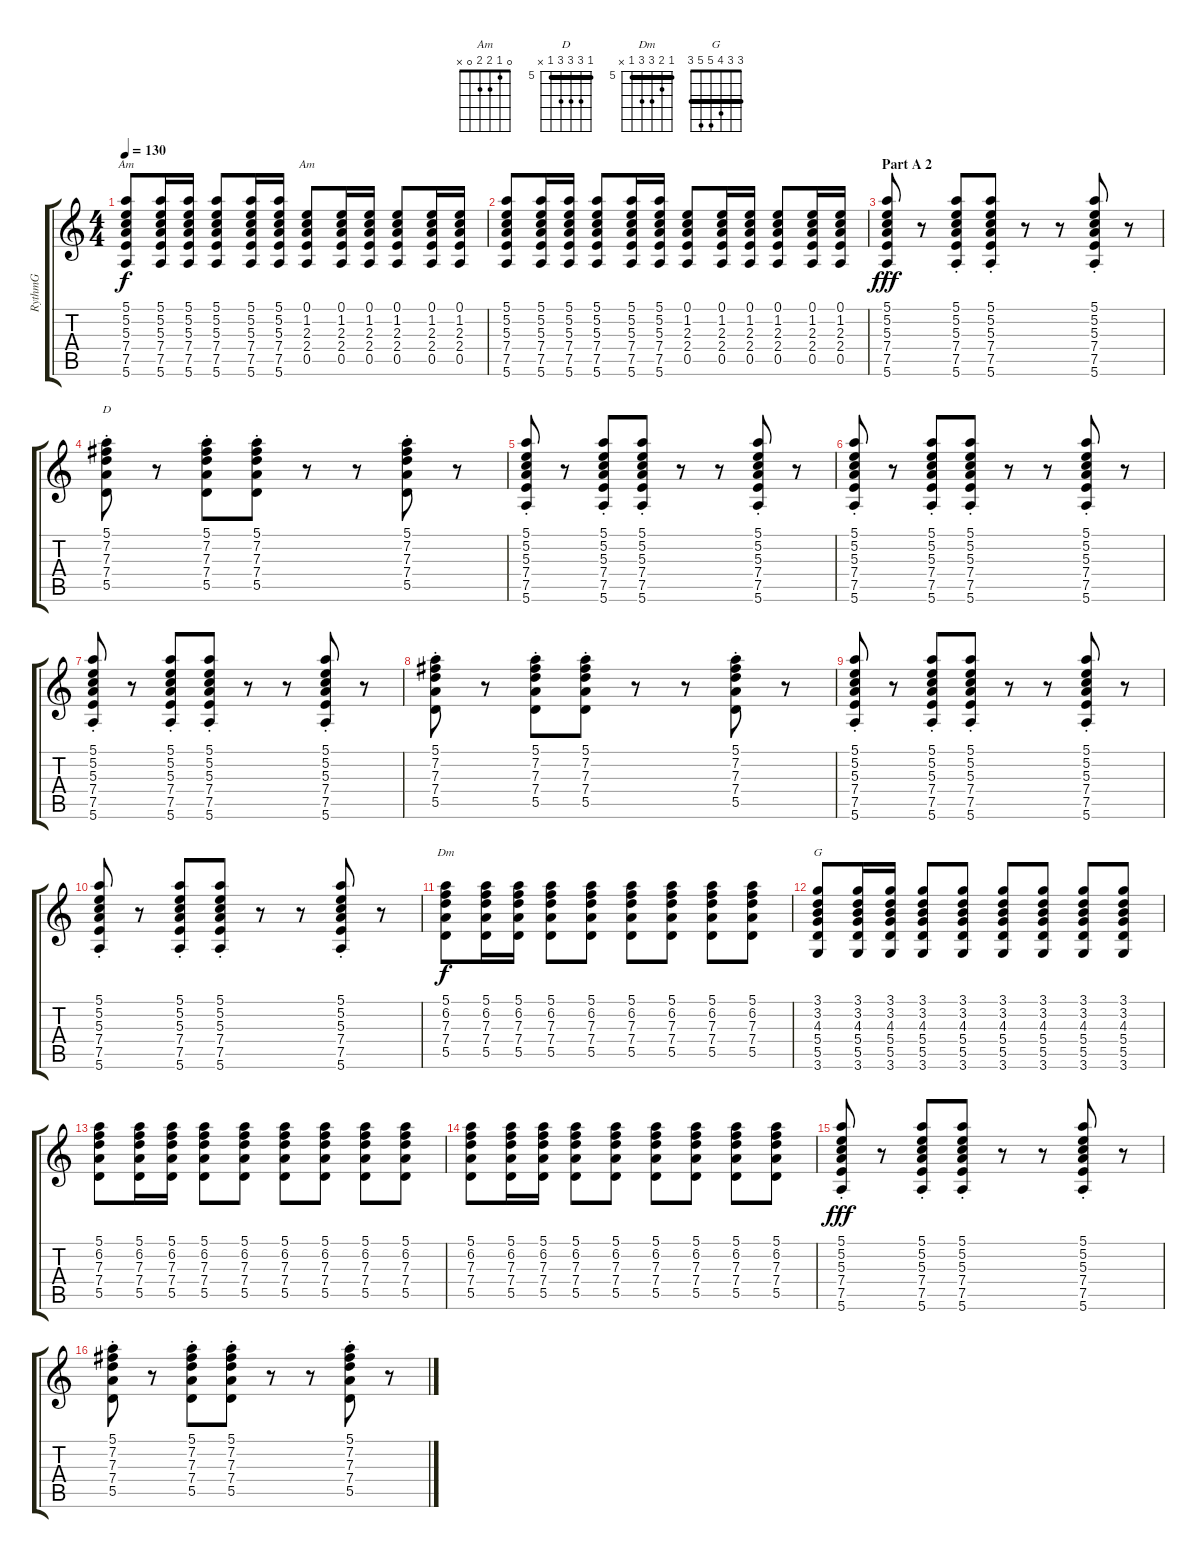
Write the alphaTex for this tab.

\track ("RythmG" "RythmG") {instrument acousticguitarsteel}
\staff {score tabs}
\tuning (E4 B3 G3 D3 A2 E2) {hide}
\chord ("Am" 5 5 5 7 7 5) {firstfret 5 barre 5}
\chord ("Am" 0 1 2 2 0 x)
\chord ("D" 5 7 7 7 5 x) {firstfret 5 barre 5}
\chord ("Dm" 5 6 7 7 5 x) {firstfret 5 barre 5}
\chord ("G" 3 3 4 5 5 3) {barre 3}
\ts (4 4)
\tempo 130
\clef g2
\ks c
(5.1 5.2 5.3 7.4 7.5 5.6).8{ch "Am" dy f} (5.1 5.2 5.3 7.4 7.5 5.6).16 (5.1 5.2 5.3 7.4 7.5 5.6).16 (5.1 5.2 5.3 7.4 7.5 5.6).8 (5.1 5.2 5.3 7.4 7.5 5.6).16 (5.1 5.2 5.3 7.4 7.5 5.6).16 (0.1 1.2 2.3 2.4 0.5).8{ch "Am"} (0.1 1.2 2.3 2.4 0.5).16 (0.1 1.2 2.3 2.4 0.5).16 (0.1 1.2 2.3 2.4 0.5).8 (0.1 1.2 2.3 2.4 0.5).16 (0.1 1.2 2.3 2.4 0.5).16 |
(5.1 5.2 5.3 7.4 7.5 5.6).8 (5.1 5.2 5.3 7.4 7.5 5.6).16 (5.1 5.2 5.3 7.4 7.5 5.6).16 (5.1 5.2 5.3 7.4 7.5 5.6).8 (5.1 5.2 5.3 7.4 7.5 5.6).16 (5.1 5.2 5.3 7.4 7.5 5.6).16 (0.1 1.2 2.3 2.4 0.5).8 (0.1 1.2 2.3 2.4 0.5).16 (0.1 1.2 2.3 2.4 0.5).16 (0.1 1.2 2.3 2.4 0.5).8 (0.1 1.2 2.3 2.4 0.5).16 (0.1 1.2 2.3 2.4 0.5).16 |
\section ("" "Part A 2")
(5.1{st} 5.2 5.3 7.4 7.5 5.6).8{dy fff} r.8 (5.1{st} 5.2 5.3 7.4 7.5 5.6).8 (5.1{st} 5.2 5.3 7.4 7.5 5.6).8 r.8 r.8 (5.1{st} 5.2 5.3 7.4 7.5 5.6).8 r.8 |
(5.1{st} 7.2 7.3 7.4 5.5).8{ch "D"} r.8 (5.1{st} 7.2 7.3 7.4 5.5).8 (5.1{st} 7.2 7.3 7.4 5.5).8 r.8 r.8 (5.1{st} 7.2 7.3 7.4 5.5).8 r.8 |
(5.1{st} 5.2 5.3 7.4 7.5 5.6).8 r.8 (5.1{st} 5.2 5.3 7.4 7.5 5.6).8 (5.1{st} 5.2 5.3 7.4 7.5 5.6).8 r.8 r.8 (5.1{st} 5.2 5.3 7.4 7.5 5.6).8 r.8 |
(5.1{st} 5.2 5.3 7.4 7.5 5.6).8 r.8 (5.1{st} 5.2 5.3 7.4 7.5 5.6).8 (5.1{st} 5.2 5.3 7.4 7.5 5.6).8 r.8 r.8 (5.1{st} 5.2 5.3 7.4 7.5 5.6).8 r.8 |
(5.1{st} 5.2 5.3 7.4 7.5 5.6).8 r.8 (5.1{st} 5.2 5.3 7.4 7.5 5.6).8 (5.1{st} 5.2 5.3 7.4 7.5 5.6).8 r.8 r.8 (5.1{st} 5.2 5.3 7.4 7.5 5.6).8 r.8 |
(5.1{st} 7.2 7.3 7.4 5.5).8 r.8 (5.1{st} 7.2 7.3 7.4 5.5).8 (5.1{st} 7.2 7.3 7.4 5.5).8 r.8 r.8 (5.1{st} 7.2 7.3 7.4 5.5).8 r.8 |
(5.1{st} 5.2 5.3 7.4 7.5 5.6).8 r.8 (5.1{st} 5.2 5.3 7.4 7.5 5.6).8 (5.1{st} 5.2 5.3 7.4 7.5 5.6).8 r.8 r.8 (5.1{st} 5.2 5.3 7.4 7.5 5.6).8 r.8 |
(5.1{st} 5.2 5.3 7.4 7.5 5.6).8 r.8 (5.1{st} 5.2 5.3 7.4 7.5 5.6).8 (5.1{st} 5.2 5.3 7.4 7.5 5.6).8 r.8 r.8 (5.1{st} 5.2 5.3 7.4 7.5 5.6).8 r.8 |
(5.1 6.2 7.3 7.4 5.5).8{ch "Dm" dy f} (5.1 6.2 7.3 7.4 5.5).16 (5.1 6.2 7.3 7.4 5.5).16 (5.1 6.2 7.3 7.4 5.5).8 (5.1 6.2 7.3 7.4 5.5).8 (5.1 6.2 7.3 7.4 5.5).8 (5.1 6.2 7.3 7.4 5.5).8 (5.1 6.2 7.3 7.4 5.5).8 (5.1 6.2 7.3 7.4 5.5).8 |
(3.1 3.2 4.3 5.4 5.5 3.6).8{ch "G"} (3.1 3.2 4.3 5.4 5.5 3.6).16 (3.1 3.2 4.3 5.4 5.5 3.6).16 (3.1 3.2 4.3 5.4 5.5 3.6).8 (3.1 3.2 4.3 5.4 5.5 3.6).8 (3.1 3.2 4.3 5.4 5.5 3.6).8 (3.1 3.2 4.3 5.4 5.5 3.6).8 (3.1 3.2 4.3 5.4 5.5 3.6).8 (3.1 3.2 4.3 5.4 5.5 3.6).8 |
(5.1 6.2 7.3 7.4 5.5).8 (5.1 6.2 7.3 7.4 5.5).16 (5.1 6.2 7.3 7.4 5.5).16 (5.1 6.2 7.3 7.4 5.5).8 (5.1 6.2 7.3 7.4 5.5).8 (5.1 6.2 7.3 7.4 5.5).8 (5.1 6.2 7.3 7.4 5.5).8 (5.1 6.2 7.3 7.4 5.5).8 (5.1 6.2 7.3 7.4 5.5).8 |
(5.1 6.2 7.3 7.4 5.5).8 (5.1 6.2 7.3 7.4 5.5).16 (5.1 6.2 7.3 7.4 5.5).16 (5.1 6.2 7.3 7.4 5.5).8 (5.1 6.2 7.3 7.4 5.5).8 (5.1 6.2 7.3 7.4 5.5).8 (5.1 6.2 7.3 7.4 5.5).8 (5.1 6.2 7.3 7.4 5.5).8 (5.1 6.2 7.3 7.4 5.5).8 |
(5.1{st} 5.2 5.3 7.4 7.5 5.6).8{dy fff} r.8 (5.1{st} 5.2 5.3 7.4 7.5 5.6).8 (5.1{st} 5.2 5.3 7.4 7.5 5.6).8 r.8 r.8 (5.1{st} 5.2 5.3 7.4 7.5 5.6).8 r.8 |
(5.1{st} 7.2 7.3 7.4 5.5).8 r.8 (5.1{st} 7.2 7.3 7.4 5.5).8 (5.1{st} 7.2 7.3 7.4 5.5).8 r.8 r.8 (5.1{st} 7.2 7.3 7.4 5.5).8 r.8
